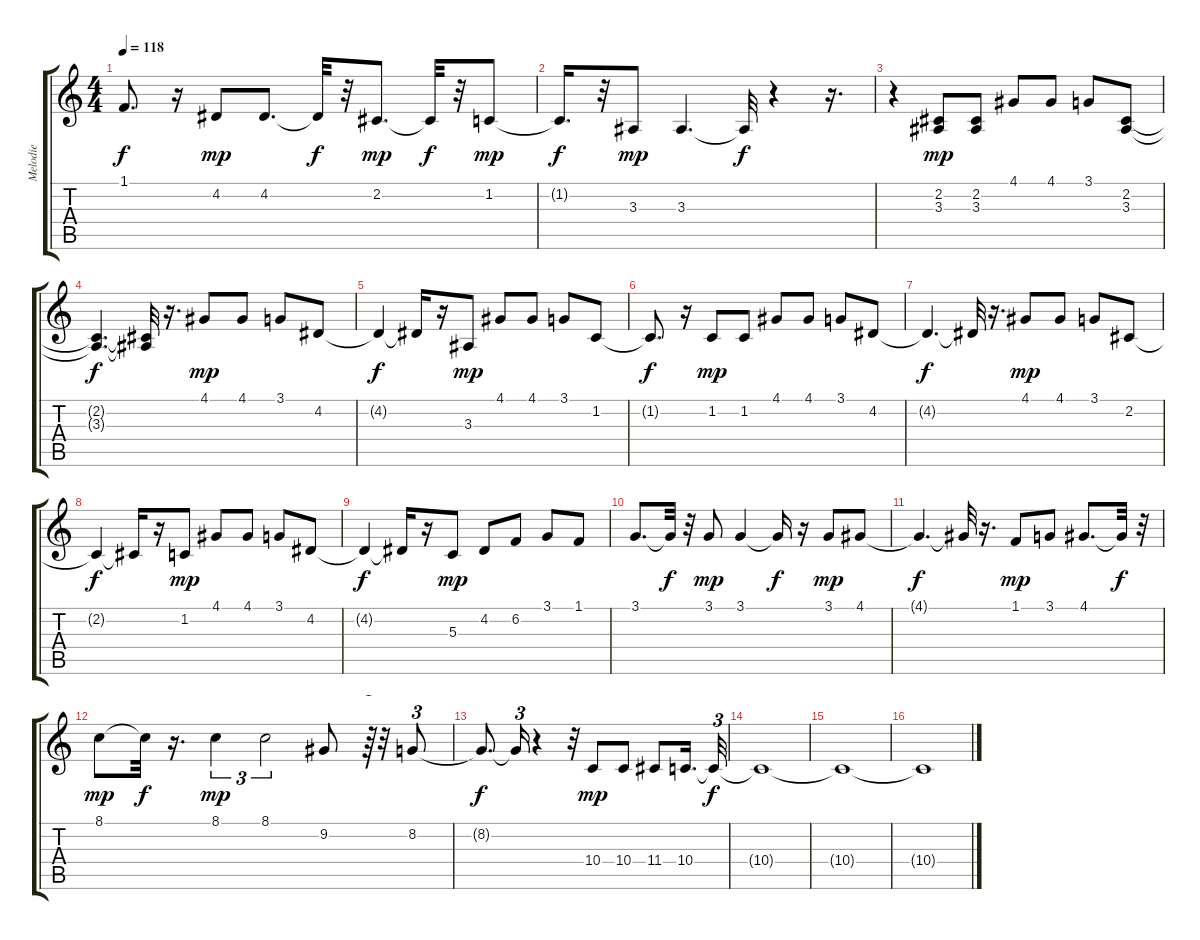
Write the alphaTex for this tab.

\track ("Melodie" "Melodie") {instrument trombone}
\staff {score tabs}
\tuning (E4 B3 G3 D3 A2 E2) {hide}
\ts (4 4)
\tempo 118
\clef g2
\ks c
1.1{t}.8{d dy f} r.16 4.2.8{dy mp} 4.2.8{d} 4.2{t}.32{dy f} r.32 2.2.8{d dy mp} 2.2{t}.32{dy f} r.32 1.2.8{dy mp} |
1.2{t}.16{d dy f} r.32 3.3.8{dy mp} 3.3.4{d} 3.3{t}.32{dy f} r.4 r.16{d} |
r.4 (2.2 3.3).8{dy mp} (2.2 3.3).8 4.1.8 4.1.8 3.1.8 (2.2 3.3).8 |
(2.2{t} 3.3{t}).4{d dy f} (2.2{t} 3.3{t}).32 r.16{d} 4.1.8{dy mp} 4.1.8 3.1.8 4.2.8 |
4.2{t}.4{dy f} 4.2{t}.16 r.16 3.3.8{dy mp} 4.1.8 4.1.8 3.1.8 1.2.8 |
1.2{t}.8{d dy f} r.16 1.2.8{dy mp} 1.2.8 4.1.8 4.1.8 3.1.8 4.2.8 |
4.2{t}.4{d dy f} 4.2{t}.32 r.16{d} 4.1.8{dy mp} 4.1.8 3.1.8 2.2.8 |
2.2{t}.4{dy f} 2.2{t}.16 r.16 1.2.8{dy mp} 4.1.8 4.1.8 3.1.8 4.2.8 |
4.2{t}.4{dy f} 4.2{t}.16 r.16 5.3.8{dy mp} 4.2.8 6.2.8 3.1.8 1.1.8 |
3.1.8{d} 3.1{t}.32{dy f} r.32 3.1.8{dy mp} 3.1.4 3.1{t}.16{dy f} r.16 3.1.8{dy mp} 4.1.8 |
4.1{t}.4{d dy f} 4.1{t}.32 r.16{d} 1.1.8{dy mp} 3.1.8 4.1.8{d} 4.1{t}.32{dy f} r.32 |
8.1.8{dy mp} 8.1{t}.32{dy f} r.16{d} 8.1.4{tu (3 2) dy mp} 8.1.2{tu (3 2)} 9.2.8 r.64{tu (3 2)} r.32 8.2.8{tu (3 2)} |
8.2{t}.8{d dy f} 8.2{t}.16{tu (3 2)} r.4 r.32 10.4.8{dy mp} 10.4.8 11.4.8 10.4.16{d} 10.4{t}.32{tu (3 2) dy f} |
10.4{t}.1 |
10.4{t}.1 |
10.4{t}.1
